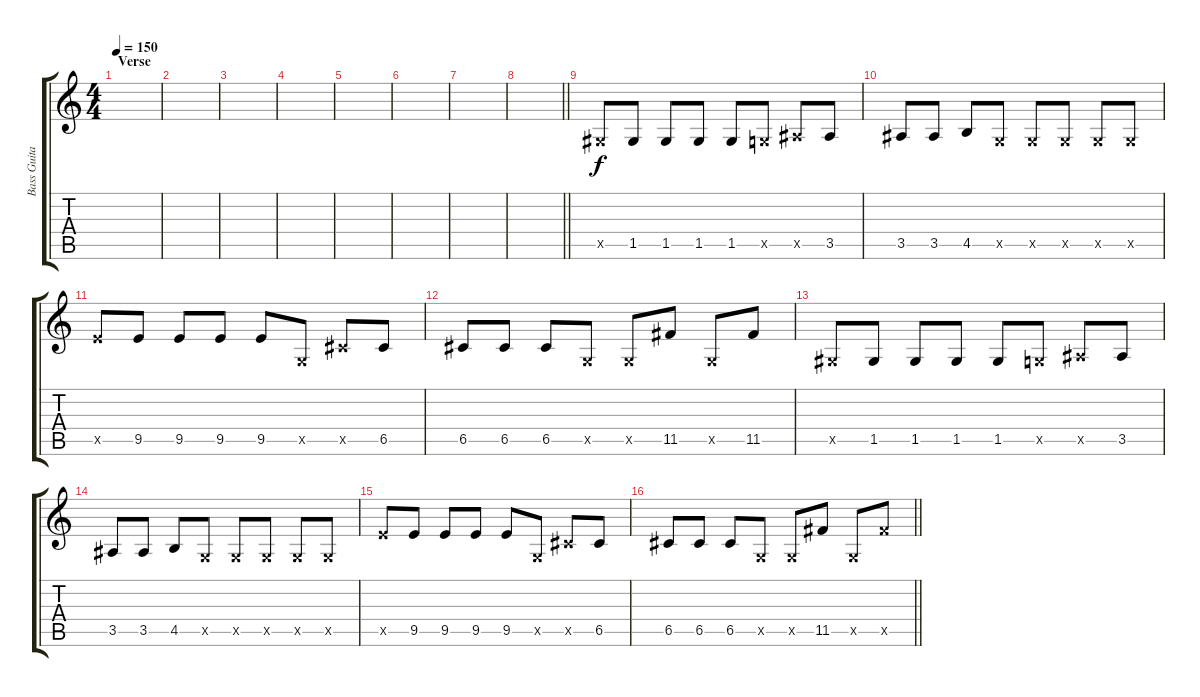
\track ("Bass Guitar" "Bass Guita") {instrument electricbasspick}
\staff {score tabs}
\tuning (D4 A3 F3 C3 G2 C2) {hide}
\ts (4 4)
\section ("" "Verse")
\tempo 150
\clef g2
\ks c
|
|
|
|
|
|
|
\barLineRight lightlight
|
\section ("" "")
1.5{x}.8 1.5.8 1.5.8 1.5.8 1.5.8 0.5{x}.8 3.5{x}.8 3.5.8 |
3.5.8 3.5.8 4.5.8 0.5{x}.8 0.5{x}.8 0.5{x}.8 0.5{x}.8 0.5{x}.8 |
9.5{x}.8 9.5.8 9.5.8 9.5.8 9.5.8 0.5{x}.8 6.5{x}.8 6.5.8 |
6.5.8 6.5.8 6.5.8 0.5{x}.8 0.5{x}.8 11.5.8 0.5{x}.8 11.5.8 |
1.5{x}.8 1.5.8 1.5.8 1.5.8 1.5.8 0.5{x}.8 3.5{x}.8 3.5.8 |
3.5.8 3.5.8 4.5.8 0.5{x}.8 0.5{x}.8 0.5{x}.8 0.5{x}.8 0.5{x}.8 |
9.5{x}.8 9.5.8 9.5.8 9.5.8 9.5.8 0.5{x}.8 6.5{x}.8 6.5.8 |
\barLineRight lightlight
6.5.8 6.5.8 6.5.8 0.5{x}.8 0.5{x}.8 11.5.8 0.5{x}.8 11.5{x}.8
